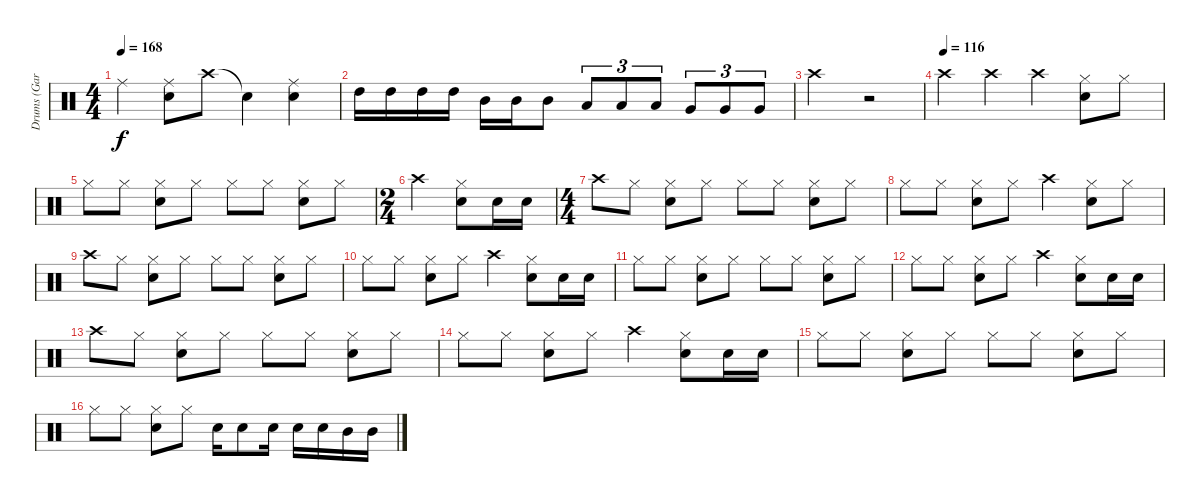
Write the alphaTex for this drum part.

\track ("Drums (Gar Samuelson)" "Drums (Gar") {instrument percussion}
\staff {score}
\articulation defaults
\ts (4 4)
\tempo 168
\clef neutral
\ks c "Ride (middle)".4{dy f}
("Ride (middle)" "Snare (hit) 2").8 "Crash high (hit)".8 "Snare (hit)"{t}.4 ("Ride (middle)" "Snare (hit) 2").4 |
"High Tom (hit)".16 "High Tom (hit)".16 "High Tom (hit)".16 "High Tom (hit)".16 "Mid Tom (hit)".16 "Mid Tom (hit)".16 "Mid Tom (hit)".8 "Low Tom (hit)".8{tu (3 2)} "Low Tom (hit)".8{tu (3 2)} "Low Tom (hit)".8{tu (3 2)} "Very Low Tom (hit)".8{tu (3 2)} "Very Low Tom (hit)".8{tu (3 2)} "Very Low Tom (hit)".8{tu (3 2)} |
"Crash high (hit)".2 r.2 |
\tempo (116)
"Crash high (hit)".4 "Crash high (hit)".4 "Crash high (hit)".4 ("Hi-Hat (closed)" "Snare (hit) 2").8 "Hi-Hat (closed)".8 |
"Hi-Hat (closed)".8 "Hi-Hat (closed)".8 ("Hi-Hat (closed)" "Snare (hit) 2").8 "Hi-Hat (closed)".8 "Hi-Hat (closed)".8 "Hi-Hat (closed)".8 ("Hi-Hat (closed)" "Snare (hit) 2").8 "Hi-Hat (closed)".8 |
\ts (2 4)
"Crash high (hit)".4 ("Hi-Hat (closed)" "Snare (hit) 2").8 "Snare (hit) 2".16 "Snare (hit) 2".16 |
\ts (4 4)
"Crash high (hit)".8 "Hi-Hat (closed)".8 ("Hi-Hat (closed)" "Snare (hit) 2").8 "Hi-Hat (closed)".8 "Hi-Hat (closed)".8 "Hi-Hat (closed)".8 ("Hi-Hat (closed)" "Snare (hit) 2").8 "Hi-Hat (closed)".8 |
"Hi-Hat (closed)".8 "Hi-Hat (closed)".8 ("Hi-Hat (closed)" "Snare (hit) 2").8 "Hi-Hat (closed)".8 "Crash high (hit)".4 ("Hi-Hat (closed)" "Snare (hit) 2").8 "Hi-Hat (closed)".8 |
"Crash high (hit)".8 "Hi-Hat (closed)".8 ("Hi-Hat (closed)" "Snare (hit) 2").8 "Hi-Hat (closed)".8 "Hi-Hat (closed)".8 "Hi-Hat (closed)".8 ("Hi-Hat (closed)" "Snare (hit) 2").8 "Hi-Hat (closed)".8 |
"Hi-Hat (closed)".8 "Hi-Hat (closed)".8 ("Hi-Hat (closed)" "Snare (hit) 2").8 "Hi-Hat (closed)".8 "Crash high (hit)".4 ("Hi-Hat (closed)" "Snare (hit) 2").8 "Snare (hit) 2".16 "Snare (hit) 2".16 |
"Hi-Hat (closed)".8 "Hi-Hat (closed)".8 ("Hi-Hat (closed)" "Snare (hit) 2").8 "Hi-Hat (closed)".8 "Hi-Hat (closed)".8 "Hi-Hat (closed)".8 ("Hi-Hat (closed)" "Snare (hit) 2").8 "Hi-Hat (closed)".8 |
"Hi-Hat (closed)".8 "Hi-Hat (closed)".8 ("Hi-Hat (closed)" "Snare (hit) 2").8 "Hi-Hat (closed)".8 "Crash high (hit)".4 ("Hi-Hat (closed)" "Snare (hit) 2").8 "Snare (hit) 2".16 "Snare (hit) 2".16 |
"Crash high (hit)".8 "Hi-Hat (closed)".8 ("Hi-Hat (closed)" "Snare (hit) 2").8 "Hi-Hat (closed)".8 "Hi-Hat (closed)".8 "Hi-Hat (closed)".8 ("Hi-Hat (closed)" "Snare (hit) 2").8 "Hi-Hat (closed)".8 |
"Hi-Hat (closed)".8 "Hi-Hat (closed)".8 ("Hi-Hat (closed)" "Snare (hit) 2").8 "Hi-Hat (closed)".8 "Crash high (hit)".4 ("Hi-Hat (closed)" "Snare (hit) 2").8 "Snare (hit) 2".16 "Snare (hit) 2".16 |
"Hi-Hat (closed)".8 "Hi-Hat (closed)".8 ("Hi-Hat (closed)" "Snare (hit) 2").8 "Hi-Hat (closed)".8 "Hi-Hat (closed)".8 "Hi-Hat (closed)".8 ("Hi-Hat (closed)" "Snare (hit) 2").8 "Hi-Hat (closed)".8 |
"Hi-Hat (closed)".8 "Hi-Hat (closed)".8 ("Hi-Hat (closed)" "Snare (hit) 2").8 "Hi-Hat (closed)".8 "Snare (hit) 2".16 "Snare (hit) 2".8 "Snare (hit) 2".16 "Snare (hit) 2".16 "Snare (hit) 2".16 "Mid Tom (hit)".16 "Mid Tom (hit)".16
